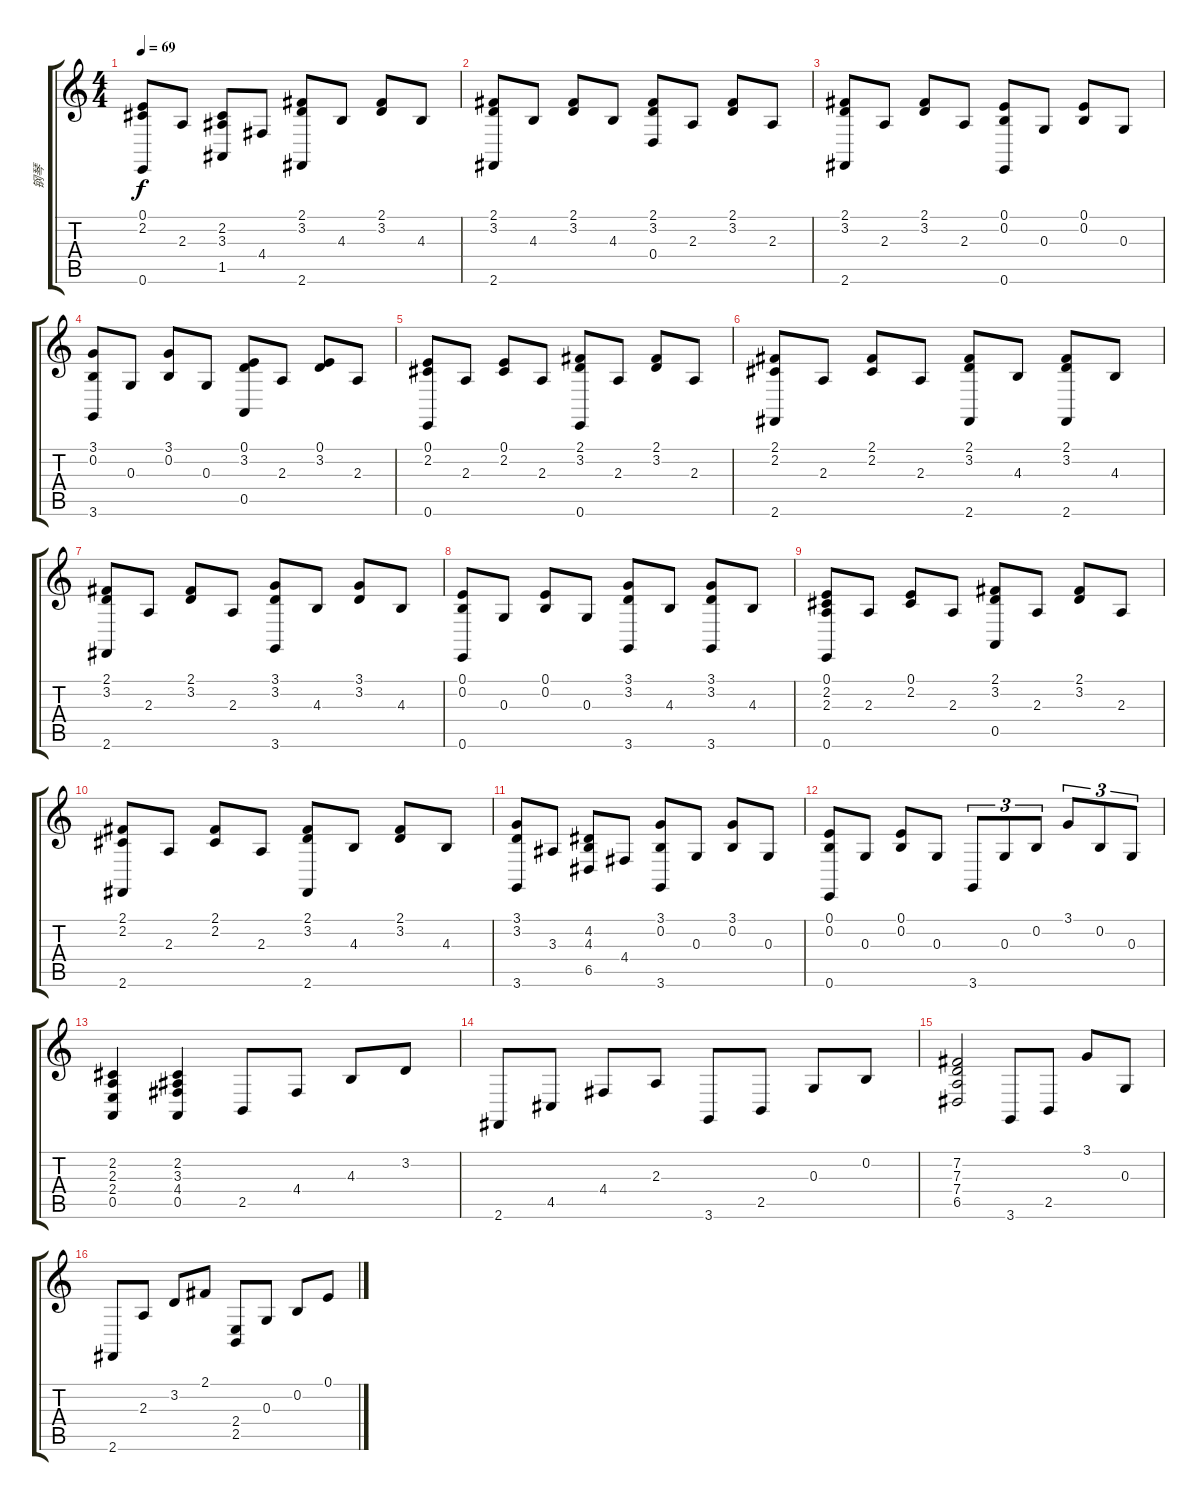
\track ("钢琴" "钢琴") {instrument acousticgrandpiano}
\staff {score tabs}
\tuning (E4 B3 G3 D3 A2 E2) {hide}
\ts (4 4)
\tempo 69
\clef g2
\ks c
(0.1 2.2 0.6).8{dy f} 2.3.8 (2.2 3.3 1.5).8 4.4.8 (2.1 3.2 2.6).8 4.3.8 (2.1 3.2).8 4.3.8 |
(2.1 3.2 2.6).8 4.3.8 (2.1 3.2).8 4.3.8 (2.1 3.2 0.4).8 2.3.8 (2.1 3.2).8 2.3.8 |
(2.1 3.2 2.6).8 2.3.8 (2.1 3.2).8 2.3.8 (0.1 0.2 0.6).8 0.3.8 (0.1 0.2).8 0.3.8 |
(3.1 0.2 3.6).8 0.3.8 (3.1 0.2).8 0.3.8 (0.1 3.2 0.5).8 2.3.8 (0.1 3.2).8 2.3.8 |
(0.1 2.2 0.6).8 2.3.8 (0.1 2.2).8 2.3.8 (2.1 3.2 0.6).8 2.3.8 (2.1 3.2).8 2.3.8 |
(2.1 2.2 2.6).8 2.3.8 (2.1 2.2).8 2.3.8 (2.1 3.2 2.6).8 4.3.8 (2.1 3.2 2.6).8 4.3.8 |
(2.1 3.2 2.6).8 2.3.8 (2.1 3.2).8 2.3.8 (3.1 3.2 3.6).8 4.3.8 (3.1 3.2).8 4.3.8 |
(0.1 0.2 0.6).8 0.3.8 (0.1 0.2).8 0.3.8 (3.1 3.2 3.6).8 4.3.8 (3.1 3.2 3.6).8 4.3.8 |
(0.1 2.2 2.3 0.6).8 2.3.8 (0.1 2.2).8 2.3.8 (2.1 3.2 0.5).8 2.3.8 (2.1 3.2).8 2.3.8 |
(2.1 2.2 2.6).8 2.3.8 (2.1 2.2).8 2.3.8 (2.1 3.2 2.6).8 4.3.8 (2.1 3.2).8 4.3.8 |
(3.1 3.2 3.6).8 3.3.8 (4.2 4.3 6.5).8 4.4.8 (3.1 0.2 3.6).8 0.3.8 (3.1 0.2).8 0.3.8 |
(0.1 0.2 0.6).8 0.3.8 (0.1 0.2).8 0.3.8 3.6.8{tu (3 2)} 0.3.8{tu (3 2)} 0.2.8{tu (3 2)} 3.1.8{tu (3 2)} 0.2.8{tu (3 2)} 0.3.8{tu (3 2)} |
(2.2 2.3 2.4 0.5).4 (2.2 3.3 4.4 0.5).4 2.5.8 4.4.8 4.3.8 3.2.8 |
2.6.8 4.5.8 4.4.8 2.3.8 3.6.8 2.5.8 0.3.8 0.2.8 |
(7.2 7.3 7.4 6.5).2 3.6.8 2.5.8 3.1.8 0.3.8 |
2.6.8 2.3.8 3.2.8 2.1.8 (2.4 2.5).8 0.3.8 0.2.8 0.1.8
